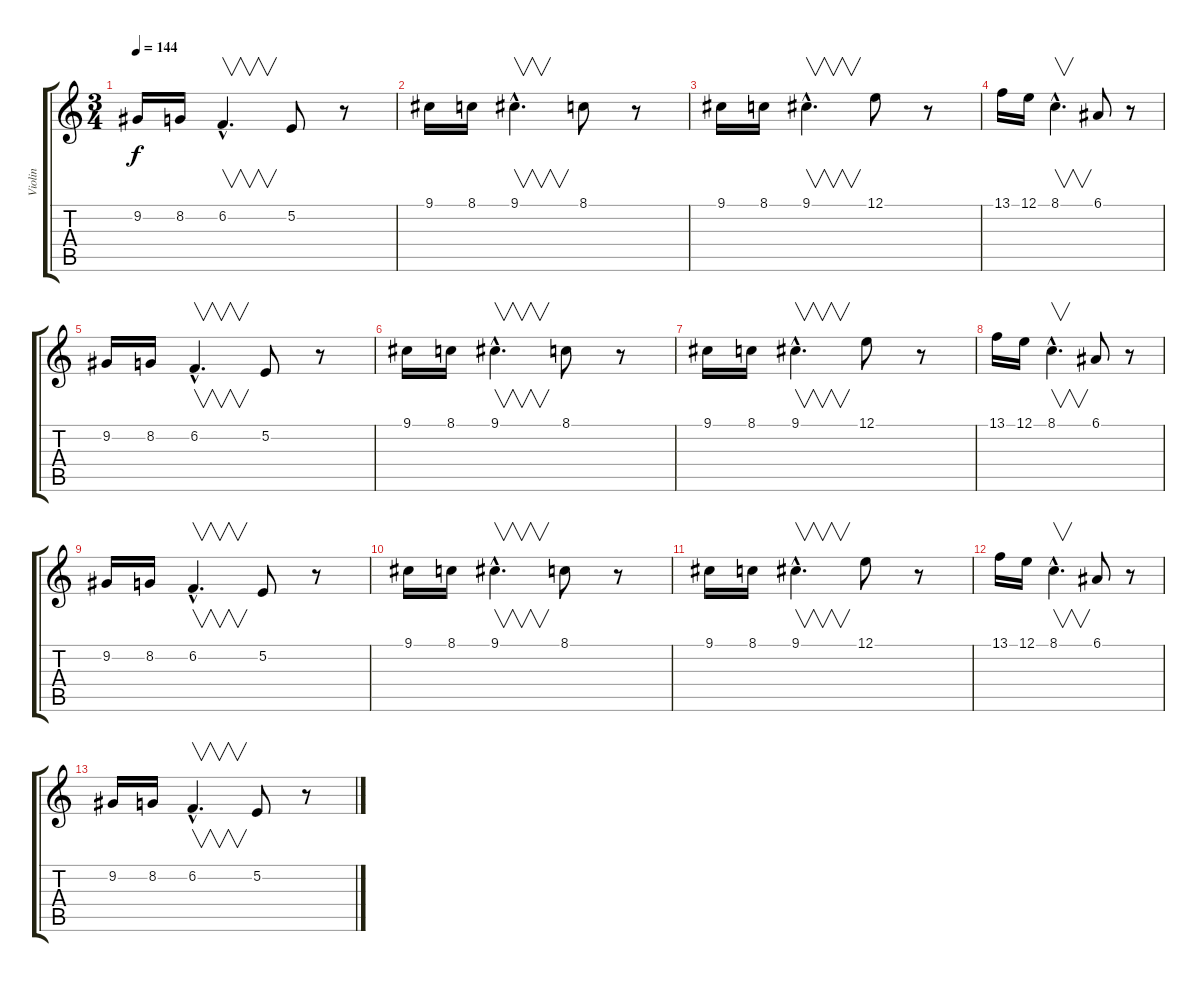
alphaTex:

\track ("Violin" "Violin") {instrument violin}
\staff {score tabs}
\tuning (E4 B3 G3 D3 A2 E2) {hide}
\ts (3 4)
\tempo 144
\clef g2
\ks c
9.2.16{dy f} 8.2.16 6.2{hac}.4{v d} 5.2.8 r.8 |
9.1.16 8.1.16 9.1{hac}.4{v d} 8.1.8 r.8 |
9.1.16 8.1.16 9.1{hac}.4{v d} 12.1.8 r.8 |
13.1.16 12.1.16 8.1{hac}.4{v d} 6.1.8 r.8 |
9.2.16 8.2.16 6.2{hac}.4{v d} 5.2.8 r.8 |
9.1.16 8.1.16 9.1{hac}.4{v d} 8.1.8 r.8 |
9.1.16 8.1.16 9.1{hac}.4{v d} 12.1.8 r.8 |
13.1.16 12.1.16 8.1{hac}.4{v d} 6.1.8 r.8 |
9.2.16 8.2.16 6.2{hac}.4{v d} 5.2.8 r.8 |
9.1.16 8.1.16 9.1{hac}.4{v d} 8.1.8 r.8 |
9.1.16 8.1.16 9.1{hac}.4{v d} 12.1.8 r.8 |
13.1.16 12.1.16 8.1{hac}.4{v d} 6.1.8 r.8 |
9.2.16 8.2.16 6.2{hac}.4{v d} 5.2.8 r.8
